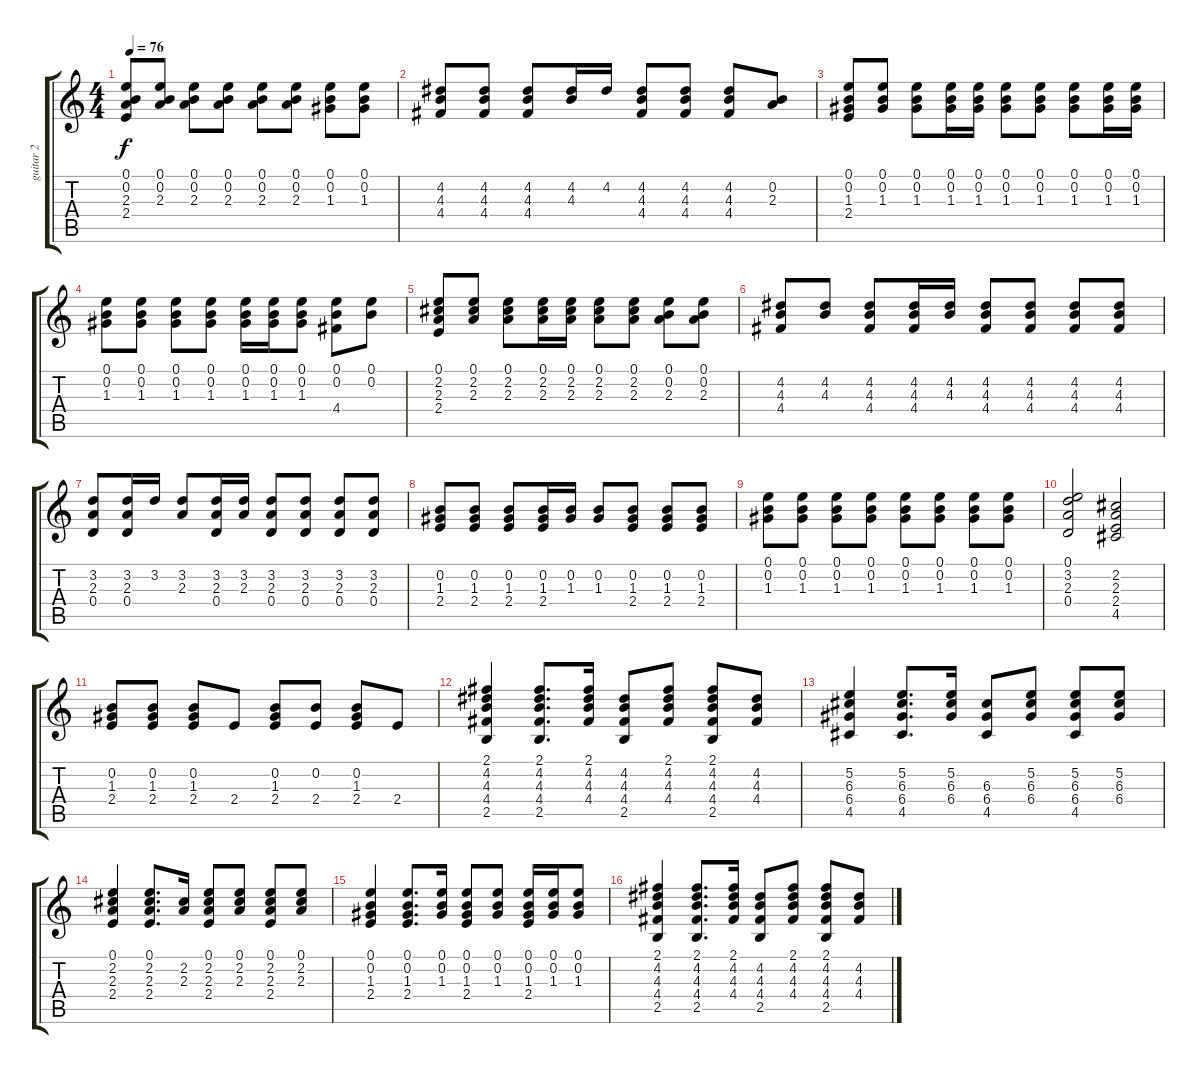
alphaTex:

\track ("guitar 2" "guitar 2") {instrument overdrivenguitar}
\staff {score tabs}
\tuning (E4 B3 G3 D3 A2 E2) {hide}
\ts (4 4)
\tempo 76
\clef g2
\ks c
(0.1 0.2 2.3 2.4).8{dy f} (0.1 0.2 2.3).8 (0.1 0.2 2.3).8 (0.1 0.2 2.3).8 (0.1 0.2 2.3).8 (0.1 0.2 2.3).8 (0.1 0.2 1.3).8 (0.1 0.2 1.3).8 |
(4.2 4.3 4.4).8 (4.2 4.3 4.4).8 (4.2 4.3 4.4).8 (4.2 4.3).16 4.2.16 (4.2 4.3 4.4).8 (4.2 4.3 4.4).8 (4.2 4.3 4.4).8 (0.2 2.3).8 |
(0.1 0.2 1.3 2.4).8 (0.1 0.2 1.3).8 (0.1 0.2 1.3).8 (0.1 0.2 1.3).16 (0.1 0.2 1.3).16 (0.1 0.2 1.3).8 (0.1 0.2 1.3).8 (0.1 0.2 1.3).8 (0.1 0.2 1.3).16 (0.1 0.2 1.3).16 |
(0.1 0.2 1.3).8 (0.1 0.2 1.3).8 (0.1 0.2 1.3).8 (0.1 0.2 1.3).8 (0.1 0.2 1.3).16 (0.1 0.2 1.3).16 (0.1 0.2 1.3).8 (0.1 0.2 4.4).8 (0.1 0.2).8 |
(0.1 2.2 2.3 2.4).8 (0.1 2.2 2.3).8 (0.1 2.2 2.3).8 (0.1 2.2 2.3).16 (0.1 2.2 2.3).16 (0.1 2.2 2.3).8 (0.1 2.2 2.3).8 (0.1 0.2 2.3).8 (0.1 0.2 2.3).8 |
(4.2 4.3 4.4).8 (4.2 4.3).8 (4.2 4.3 4.4).8 (4.2 4.3 4.4).16 (4.2 4.3).16 (4.2 4.3 4.4).8 (4.2 4.3 4.4).8 (4.2 4.3 4.4).8 (4.2 4.3 4.4).8 |
(3.2 2.3 0.4).8 (3.2 2.3 0.4).16 3.2.16 (3.2 2.3).8 (3.2 2.3 0.4).16 (3.2 2.3).16 (3.2 2.3 0.4).8 (3.2 2.3 0.4).8 (3.2 2.3 0.4).8 (3.2 2.3 0.4).8 |
(0.2 1.3 2.4).8 (0.2 1.3 2.4).8 (0.2 1.3 2.4).8 (0.2 1.3 2.4).16 (0.2 1.3).16 (0.2 1.3).8 (0.2 1.3 2.4).8 (0.2 1.3 2.4).8 (0.2 1.3 2.4).8 |
(0.1 0.2 1.3).8 (0.1 0.2 1.3).8 (0.1 0.2 1.3).8 (0.1 0.2 1.3).8 (0.1 0.2 1.3).8 (0.1 0.2 1.3).8 (0.1 0.2 1.3).8 (0.1 0.2 1.3).8 |
(0.1 3.2 2.3 0.4).2 (2.2 2.3 2.4 4.5).2 |
(0.2 1.3 2.4).8 (0.2 1.3 2.4).8 (0.2 1.3 2.4).8 2.4.8 (0.2 1.3 2.4).8 (0.2 2.4).8 (0.2 1.3 2.4).8 2.4.8 |
(2.1 4.2 4.3 4.4 2.5).4 (2.1 4.2 4.3 4.4 2.5).8{d} (2.1 4.2 4.3 4.4).16 (4.2 4.3 4.4 2.5).8 (2.1 4.2 4.3 4.4).8 (2.1 4.2 4.3 4.4 2.5).8 (4.2 4.3 4.4).8 |
(5.2 6.3 6.4 4.5).4 (5.2 6.3 6.4 4.5).8{d} (5.2 6.3 6.4).16 (6.3 6.4 4.5).8 (5.2 6.3 6.4).8 (5.2 6.3 6.4 4.5).8 (5.2 6.3 6.4).8 |
(0.1 2.2 2.3 2.4).4 (0.1 2.2 2.3 2.4).8{d} (2.2 2.3).16 (0.1 2.2 2.3 2.4).8 (0.1 2.2 2.3).8 (0.1 2.2 2.3 2.4).8 (0.1 2.2 2.3).8 |
(0.1 0.2 1.3 2.4).4 (0.1 0.2 1.3 2.4).8{d} (0.1 0.2 1.3).16 (0.1 0.2 1.3 2.4).8 (0.1 0.2 1.3).8 (0.1 0.2 1.3 2.4).16 (0.1 0.2 1.3).16 (0.1 0.2 1.3).8 |
(2.1 4.2 4.3 4.4 2.5).4 (2.1 4.2 4.3 4.4 2.5).8{d} (2.1 4.2 4.3 4.4).16 (4.2 4.3 4.4 2.5).8 (2.1 4.2 4.3 4.4).8 (2.1 4.2 4.3 4.4 2.5).8 (4.2 4.3 4.4).8
